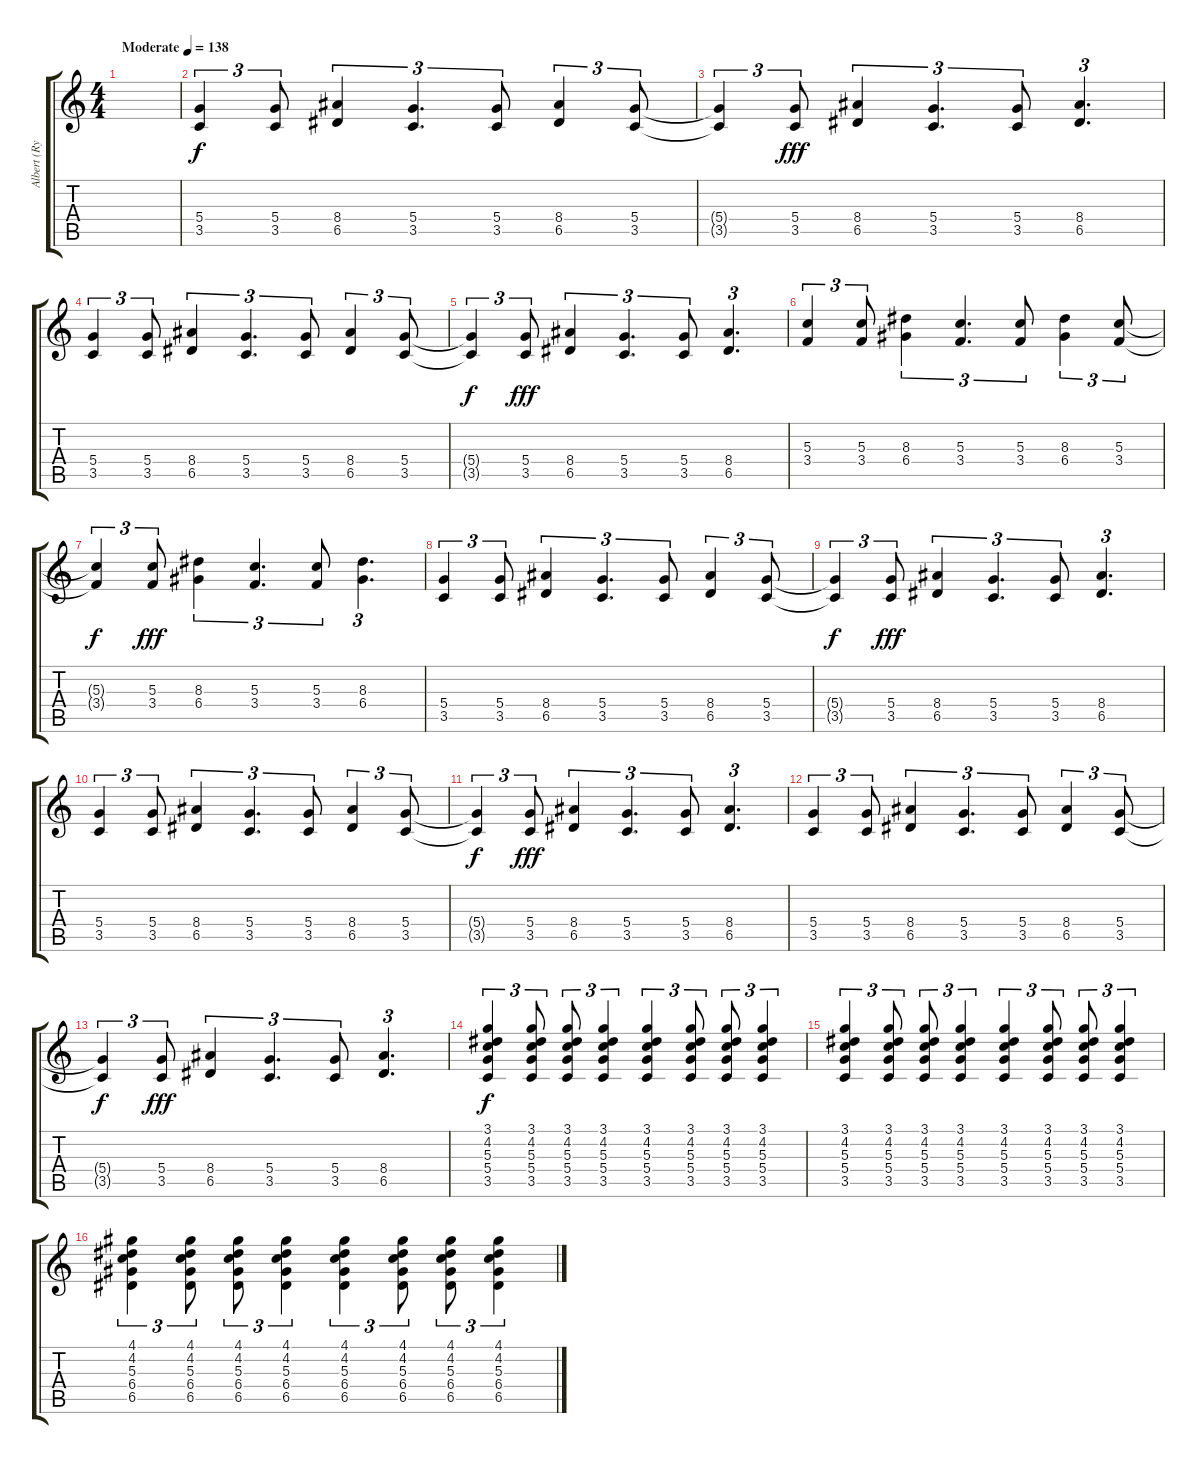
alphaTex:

\track ("Albert (Rythm)" "Albert (Ry") {instrument overdrivenguitar}
\staff {score tabs}
\tuning (E4 B3 G3 D3 A2 E2) {hide}
\ts (4 4)
\tempo (138 "Moderate")
\clef g2
\ks c
|
(5.4 3.5).4{tu (3 2)} (5.4 3.5).8{tu (3 2)} (8.4 6.5).4{tu (3 2)} (5.4 3.5).4{d tu (3 2)} (5.4 3.5).8{tu (3 2)} (8.4 6.5).4{tu (3 2)} (5.4 3.5).8{tu (3 2)} |
(5.4{t} 3.5{t}).4{tu (3 2) dy f} (5.4 3.5).8{tu (3 2) dy fff} (8.4 6.5).4{tu (3 2)} (5.4 3.5).4{d tu (3 2)} (5.4 3.5).8{tu (3 2)} (8.4 6.5).4{d tu (3 2)} |
(5.4 3.5).4{tu (3 2)} (5.4 3.5).8{tu (3 2)} (8.4 6.5).4{tu (3 2)} (5.4 3.5).4{d tu (3 2)} (5.4 3.5).8{tu (3 2)} (8.4 6.5).4{tu (3 2)} (5.4 3.5).8{tu (3 2)} |
(5.4{t} 3.5{t}).4{tu (3 2) dy f} (5.4 3.5).8{tu (3 2) dy fff} (8.4 6.5).4{tu (3 2)} (5.4 3.5).4{d tu (3 2)} (5.4 3.5).8{tu (3 2)} (8.4 6.5).4{d tu (3 2)} |
(5.3 3.4).4{tu (3 2)} (5.3 3.4).8{tu (3 2)} (8.3 6.4).4{tu (3 2)} (5.3 3.4).4{d tu (3 2)} (5.3 3.4).8{tu (3 2)} (8.3 6.4).4{tu (3 2)} (5.3 3.4).8{tu (3 2)} |
(5.3{t} 3.4{t}).4{tu (3 2) dy f} (5.3 3.4).8{tu (3 2) dy fff} (8.3 6.4).4{tu (3 2)} (5.3 3.4).4{d tu (3 2)} (5.3 3.4).8{tu (3 2)} (8.3 6.4).4{d tu (3 2)} |
(5.4 3.5).4{tu (3 2)} (5.4 3.5).8{tu (3 2)} (8.4 6.5).4{tu (3 2)} (5.4 3.5).4{d tu (3 2)} (5.4 3.5).8{tu (3 2)} (8.4 6.5).4{tu (3 2)} (5.4 3.5).8{tu (3 2)} |
(5.4{t} 3.5{t}).4{tu (3 2) dy f} (5.4 3.5).8{tu (3 2) dy fff} (8.4 6.5).4{tu (3 2)} (5.4 3.5).4{d tu (3 2)} (5.4 3.5).8{tu (3 2)} (8.4 6.5).4{d tu (3 2)} |
(5.4 3.5).4{tu (3 2)} (5.4 3.5).8{tu (3 2)} (8.4 6.5).4{tu (3 2)} (5.4 3.5).4{d tu (3 2)} (5.4 3.5).8{tu (3 2)} (8.4 6.5).4{tu (3 2)} (5.4 3.5).8{tu (3 2)} |
(5.4{t} 3.5{t}).4{tu (3 2) dy f} (5.4 3.5).8{tu (3 2) dy fff} (8.4 6.5).4{tu (3 2)} (5.4 3.5).4{d tu (3 2)} (5.4 3.5).8{tu (3 2)} (8.4 6.5).4{d tu (3 2)} |
(5.4 3.5).4{tu (3 2)} (5.4 3.5).8{tu (3 2)} (8.4 6.5).4{tu (3 2)} (5.4 3.5).4{d tu (3 2)} (5.4 3.5).8{tu (3 2)} (8.4 6.5).4{tu (3 2)} (5.4 3.5).8{tu (3 2)} |
(5.4{t} 3.5{t}).4{tu (3 2) dy f} (5.4 3.5).8{tu (3 2) dy fff} (8.4 6.5).4{tu (3 2)} (5.4 3.5).4{d tu (3 2)} (5.4 3.5).8{tu (3 2)} (8.4 6.5).4{d tu (3 2)} |
(3.1 4.2 5.3 5.4 3.5).4{tu (3 2) dy f} (3.1 4.2 5.3 5.4 3.5).8{tu (3 2)} (3.1 4.2 5.3 5.4 3.5).8{tu (3 2)} (3.1 4.2 5.3 5.4 3.5).4{tu (3 2)} (3.1 4.2 5.3 5.4 3.5).4{tu (3 2)} (3.1 4.2 5.3 5.4 3.5).8{tu (3 2)} (3.1 4.2 5.3 5.4 3.5).8{tu (3 2)} (3.1 4.2 5.3 5.4 3.5).4{tu (3 2)} |
(3.1 4.2 5.3 5.4 3.5).4{tu (3 2)} (3.1 4.2 5.3 5.4 3.5).8{tu (3 2)} (3.1 4.2 5.3 5.4 3.5).8{tu (3 2)} (3.1 4.2 5.3 5.4 3.5).4{tu (3 2)} (3.1 4.2 5.3 5.4 3.5).4{tu (3 2)} (3.1 4.2 5.3 5.4 3.5).8{tu (3 2)} (3.1 4.2 5.3 5.4 3.5).8{tu (3 2)} (3.1 4.2 5.3 5.4 3.5).4{tu (3 2)} |
(4.1 4.2 5.3 6.4 6.5).4{tu (3 2)} (4.1 4.2 5.3 6.4 6.5).8{tu (3 2)} (4.1 4.2 5.3 6.4 6.5).8{tu (3 2)} (4.1 4.2 5.3 6.4 6.5).4{tu (3 2)} (4.1 4.2 5.3 6.4 6.5).4{tu (3 2)} (4.1 4.2 5.3 6.4 6.5).8{tu (3 2)} (4.1 4.2 5.3 6.4 6.5).8{tu (3 2)} (4.1 4.2 5.3 6.4 6.5).4{tu (3 2)}
